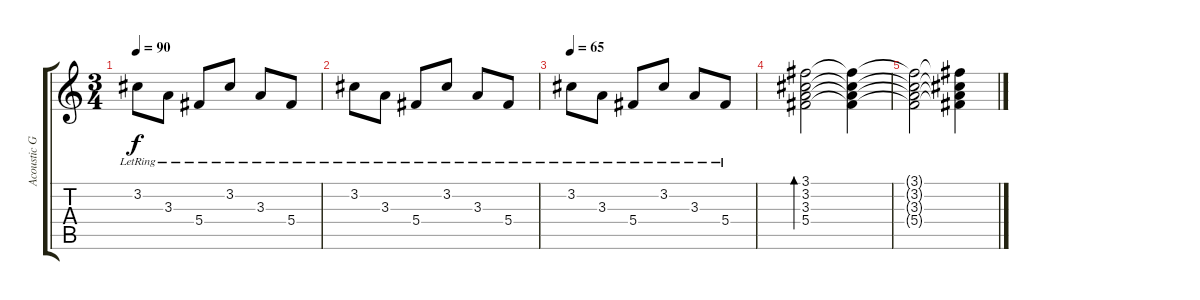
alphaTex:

\track ("Acoustic Guitar 1" "Acoustic G") {instrument acousticguitarsteel}
\staff {score tabs}
\tuning (Eb4 Bb3 Gb3 Db3 Ab2 Eb2) {hide}
\ts (3 4)
\tempo 90
\clef g2
\ks c
3.2{lr}.8{dy f} 3.3{lr}.8 5.4{lr}.8 3.2{lr}.8 3.3{lr}.8 5.4{lr}.8 |
3.2{lr}.8 3.3{lr}.8 5.4{lr}.8 3.2{lr}.8 3.3{lr}.8 5.4{lr}.8 |
\tempo 65
3.2{lr}.8 3.3{lr}.8 5.4{lr}.8 3.2{lr}.8 3.3{lr}.8 5.4{lr}.8 |
(3.1 3.2 3.3 5.4).2{bd 480} (3.1{t} 3.2{t} 3.3{t} 5.4{t}).4 |
(3.1{t} 3.2{t} 3.3{t} 5.4{t}).2 (3.1{t} 3.2{t} 3.3{t} 5.4{t}).4
